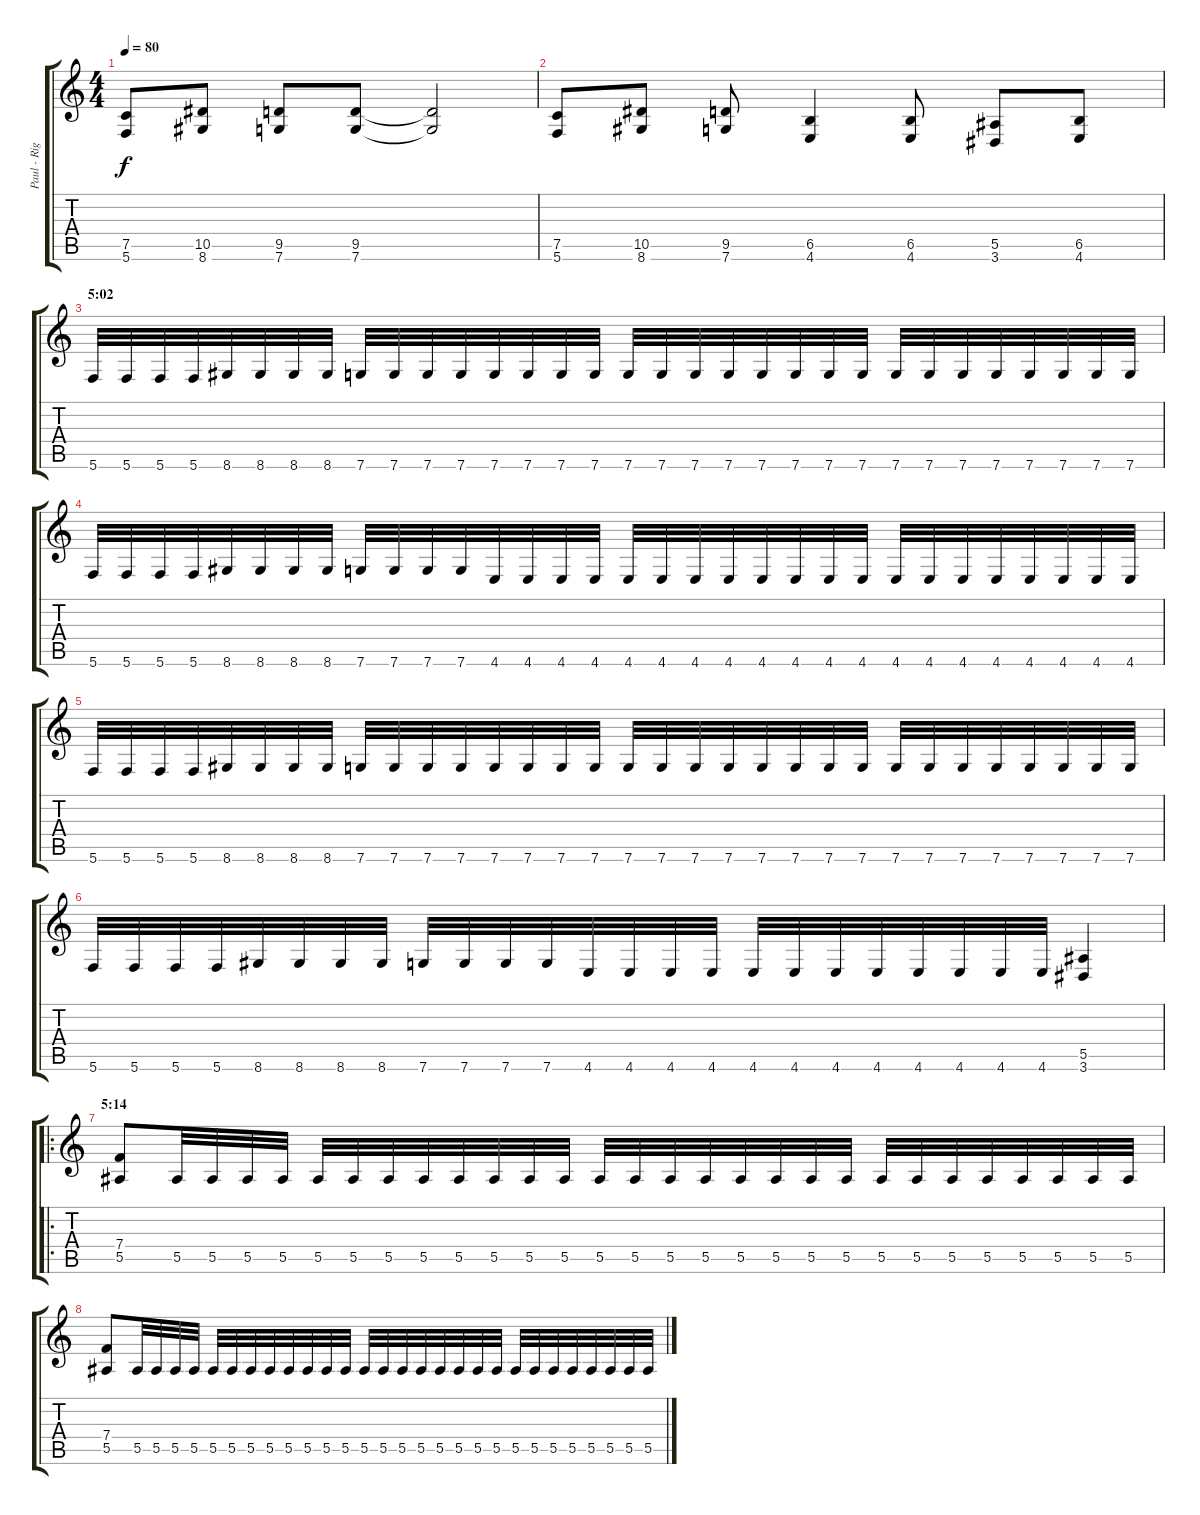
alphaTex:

\track ("Paul - Right" "Paul - Rig") {instrument distortionguitar}
\staff {score tabs}
\tuning (C4 G3 Eb3 Bb2 F2 C2) {hide}
\ts (4 4)
\tempo 80
\clef g2
\ks c
(7.5 5.6).8{dy f} (10.5 8.6).8 (9.5 7.6).8 (9.5 7.6).8 (9.5{t} 7.6{t}).2 |
(7.5 5.6).8 (10.5 8.6).8 (9.5 7.6).8 (6.5 4.6).4 (6.5 4.6).8 (5.5 3.6).8 (6.5 4.6).8 |
\section ("" "5:02")
5.6.32 5.6.32 5.6.32 5.6.32 8.6.32 8.6.32 8.6.32 8.6.32 7.6.32 7.6.32 7.6.32 7.6.32 7.6.32 7.6.32 7.6.32 7.6.32 7.6.32 7.6.32 7.6.32 7.6.32 7.6.32 7.6.32 7.6.32 7.6.32 7.6.32 7.6.32 7.6.32 7.6.32 7.6.32 7.6.32 7.6.32 7.6.32 |
5.6.32 5.6.32 5.6.32 5.6.32 8.6.32 8.6.32 8.6.32 8.6.32 7.6.32 7.6.32 7.6.32 7.6.32 4.6.32 4.6.32 4.6.32 4.6.32 4.6.32 4.6.32 4.6.32 4.6.32 4.6.32 4.6.32 4.6.32 4.6.32 4.6.32 4.6.32 4.6.32 4.6.32 4.6.32 4.6.32 4.6.32 4.6.32 |
5.6.32 5.6.32 5.6.32 5.6.32 8.6.32 8.6.32 8.6.32 8.6.32 7.6.32 7.6.32 7.6.32 7.6.32 7.6.32 7.6.32 7.6.32 7.6.32 7.6.32 7.6.32 7.6.32 7.6.32 7.6.32 7.6.32 7.6.32 7.6.32 7.6.32 7.6.32 7.6.32 7.6.32 7.6.32 7.6.32 7.6.32 7.6.32 |
5.6.32 5.6.32 5.6.32 5.6.32 8.6.32 8.6.32 8.6.32 8.6.32 7.6.32 7.6.32 7.6.32 7.6.32 4.6.32 4.6.32 4.6.32 4.6.32 4.6.32 4.6.32 4.6.32 4.6.32 4.6.32 4.6.32 4.6.32 4.6.32 (5.5 3.6).4 |
\ro
\section ("" "5:14")
(7.4 5.5).8 5.5.32 5.5.32 5.5.32 5.5.32 5.5.32 5.5.32 5.5.32 5.5.32 5.5.32 5.5.32 5.5.32 5.5.32 5.5.32 5.5.32 5.5.32 5.5.32 5.5.32 5.5.32 5.5.32 5.5.32 5.5.32 5.5.32 5.5.32 5.5.32 5.5.32 5.5.32 5.5.32 5.5.32 |
(7.4 5.5).8 5.5.32 5.5.32 5.5.32 5.5.32 5.5.32 5.5.32 5.5.32 5.5.32 5.5.32 5.5.32 5.5.32 5.5.32 5.5.32 5.5.32 5.5.32 5.5.32 5.5.32 5.5.32 5.5.32 5.5.32 5.5.32 5.5.32 5.5.32 5.5.32 5.5.32 5.5.32 5.5.32 5.5.32
